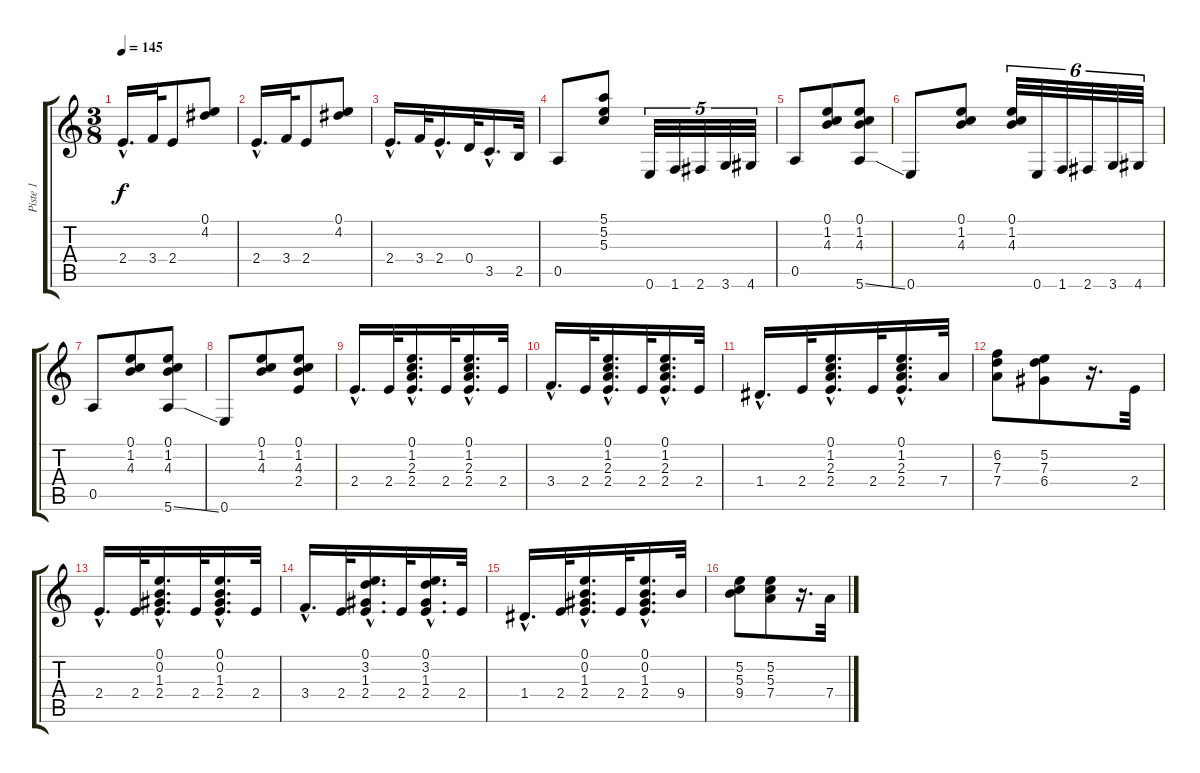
\track ("Piste 1" "Piste 1") {instrument acousticguitarnylon}
\staff {score tabs}
\tuning (E4 B3 G3 D3 A2 E2) {hide}
\ts (3 8)
\tempo 145
\clef g2
\ks c
2.4{hac}.16{d dy f instrument acousticguitarnylon} 3.4.32 2.4.8 (0.1 4.2).8 |
2.4{hac}.16{d} 3.4.32 2.4.8 (0.1 4.2).8 |
2.4{hac}.16{d} 3.4.32 2.4{hac}.16{d} 0.4.32 3.5{hac}.16{d} 2.5.32 |
0.5.8 (5.1 5.2 5.3).8 0.6.32{tu (5 4)} 1.6.32{tu (5 4)} 2.6.32{tu (5 4)} 3.6.32{tu (5 4)} 4.6.32{tu (5 4)} |
0.5.8 (0.1 1.2 4.3).8 (0.1 1.2 4.3 5.6{ss}).8 |
0.6.8 (0.1 1.2 4.3).8 (0.1 1.2 4.3).32{tu (6 4)} 0.6.32{tu (6 4)} 1.6.32{tu (6 4)} 2.6.32{tu (6 4)} 3.6.32{tu (6 4)} 4.6.32{tu (6 4)} |
0.5.8 (0.1 1.2 4.3).8 (0.1 1.2 4.3 5.6{ss}).8 |
0.6.8 (0.1 1.2 4.3).8 (0.1 1.2 4.3 2.4).8 |
2.4{hac}.16{d} 2.4.32 (0.1{hac} 1.2{hac} 2.3{hac} 2.4{hac}).16{d} 2.4.32 (0.1{hac} 1.2{hac} 2.3{hac} 2.4{hac}).16{d} 2.4.32 |
3.4{hac}.16{d} 2.4.32 (0.1{hac} 1.2{hac} 2.3{hac} 2.4{hac}).16{d} 2.4.32 (0.1{hac} 1.2{hac} 2.3{hac} 2.4{hac}).16{d} 2.4.32 |
1.4{hac}.16{d} 2.4.32 (0.1{hac} 1.2{hac} 2.3{hac} 2.4{hac}).16{d} 2.4.32 (0.1{hac} 1.2{hac} 2.3{hac} 2.4{hac}).16{d} 7.4.32 |
(6.2 7.3 7.4).8 (5.2 7.3 6.4).8 r.16{d} 2.4.32 |
2.4{hac}.16{d} 2.4.32 (0.1{hac} 0.2{hac} 1.3{hac} 2.4{hac}).16{d} 2.4.32 (0.1{hac} 0.2{hac} 1.3{hac} 2.4{hac}).16{d} 2.4.32 |
3.4{hac}.16{d} 2.4.32 (0.1{hac} 3.2{hac} 1.3{hac} 2.4{hac}).16{d} 2.4.32 (0.1{hac} 3.2{hac} 1.3{hac} 2.4{hac}).16{d} 2.4.32 |
1.4{hac}.16{d} 2.4.32 (0.1{hac} 0.2{hac} 1.3{hac} 2.4{hac}).16{d} 2.4.32 (0.1{hac} 0.2{hac} 1.3{hac} 2.4{hac}).16{d} 9.4.32 |
(5.2 5.3 9.4).8 (5.2 5.3 7.4).8 r.16{d} 7.4.32
